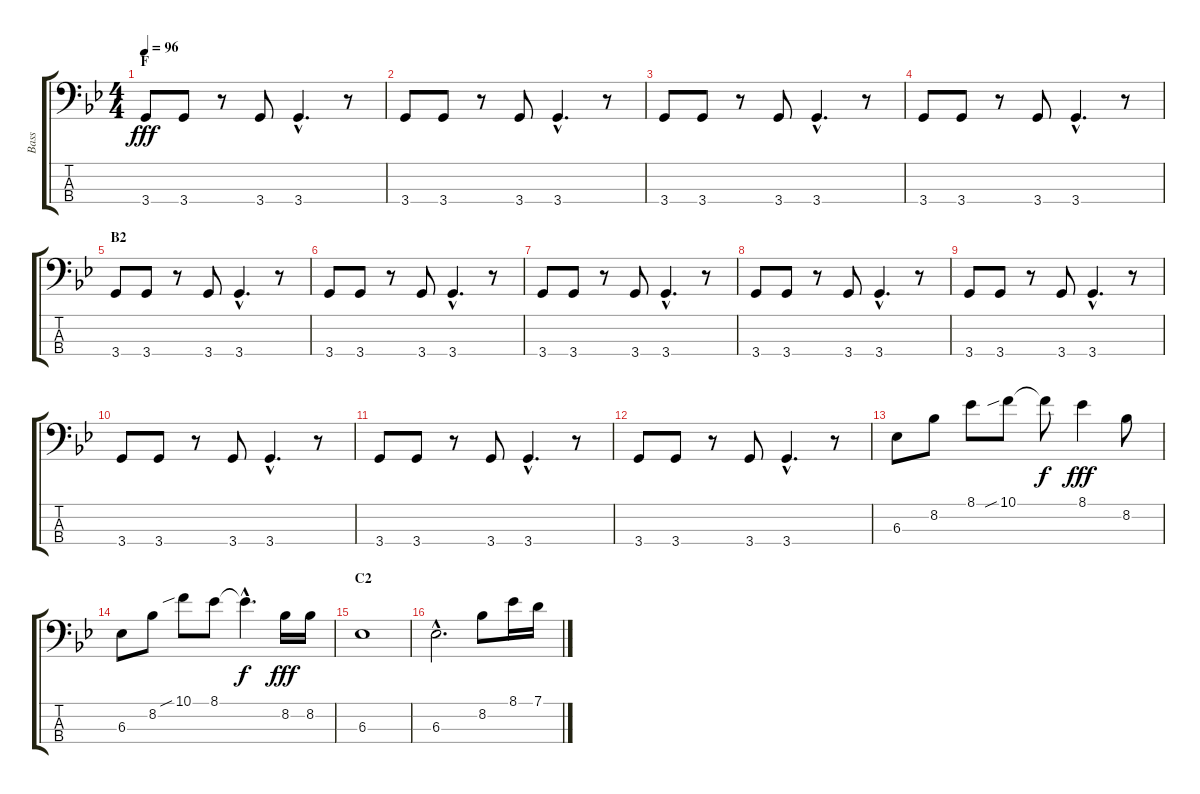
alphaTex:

\track ("Bass" "Bass") {instrument electricbassfinger}
\staff {score tabs}
\tuning (G2 D2 A1 E1) {hide}
\ts (4 4)
\section ("" "F")
\tempo 96
\clef f4
\ks bb
3.4.8{dy fff} 3.4.8 r.8 3.4.8 3.4{hac}.4{d} r.8 |
3.4.8 3.4.8 r.8 3.4.8 3.4{hac}.4{d} r.8 |
3.4.8 3.4.8 r.8 3.4.8 3.4{hac}.4{d} r.8 |
3.4.8 3.4.8 r.8 3.4.8 3.4{hac}.4{d} r.8 |
\section ("" "B2")
3.4.8 3.4.8 r.8 3.4.8 3.4{hac}.4{d} r.8 |
3.4.8 3.4.8 r.8 3.4.8 3.4{hac}.4{d} r.8 |
3.4.8 3.4.8 r.8 3.4.8 3.4{hac}.4{d} r.8 |
3.4.8 3.4.8 r.8 3.4.8 3.4{hac}.4{d} r.8 |
3.4.8 3.4.8 r.8 3.4.8 3.4{hac}.4{d} r.8 |
3.4.8 3.4.8 r.8 3.4.8 3.4{hac}.4{d} r.8 |
3.4.8 3.4.8 r.8 3.4.8 3.4{hac}.4{d} r.8 |
3.4.8 3.4.8 r.8 3.4.8 3.4{hac}.4{d} r.8 |
6.3.8 8.2.8 8.1.8 10.1{sib}.8 10.1{t}.8{dy f} 8.1.4{dy fff} 8.2.8 |
6.3.8 8.2.8 10.1{sib}.8 8.1.8 8.1{hac t}.4{d dy f} 8.2.16{dy fff} 8.2.16 |
\section ("" "C2")
6.3.1 |
6.3{hac}.2{d} 8.2.8 8.1.16 7.1.16
